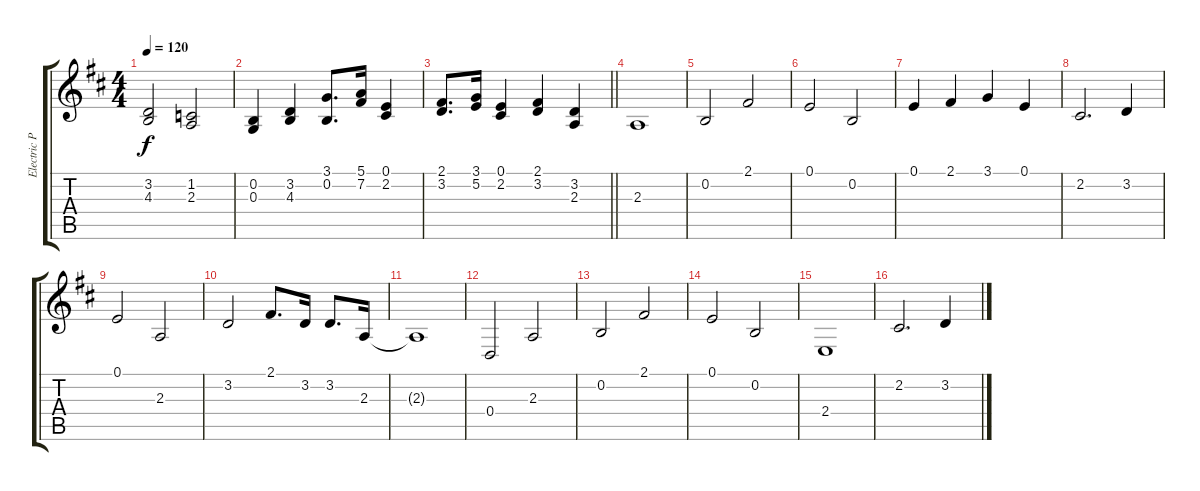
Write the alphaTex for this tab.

\track ("Electric Piano" "Electric P") {instrument brightacousticpiano}
\staff {score tabs}
\tuning (E4 B3 G3 D3 A2 E2) {hide}
\ts (4 4)
\tempo 120
\clef g2
\ks d
(3.2 4.3).2{dy f} (1.2 2.3).2 |
(0.2 0.3).4 (3.2 4.3).4 (3.1 0.2).8{d} (5.1 7.2).16 (0.1 2.2).4 |
\barLineRight lightlight
(2.1 3.2).8{d} (3.1 5.2).16 (0.1 2.2).4 (2.1 3.2).4 (3.2 2.3).4 |
2.3.1 |
0.2.2 2.1.2 |
0.1.2 0.2.2 |
0.1.4 2.1.4 3.1.4 0.1.4 |
2.2.2{d} 3.2.4 |
0.1.2 2.3.2 |
3.2.2 2.1.8{d} 3.2.16 3.2.8{d} 2.3.16 |
2.3{t}.1 |
0.4.2 2.3.2 |
0.2.2 2.1.2 |
0.1.2 0.2.2 |
2.4.1 |
2.2.2{d} 3.2.4
